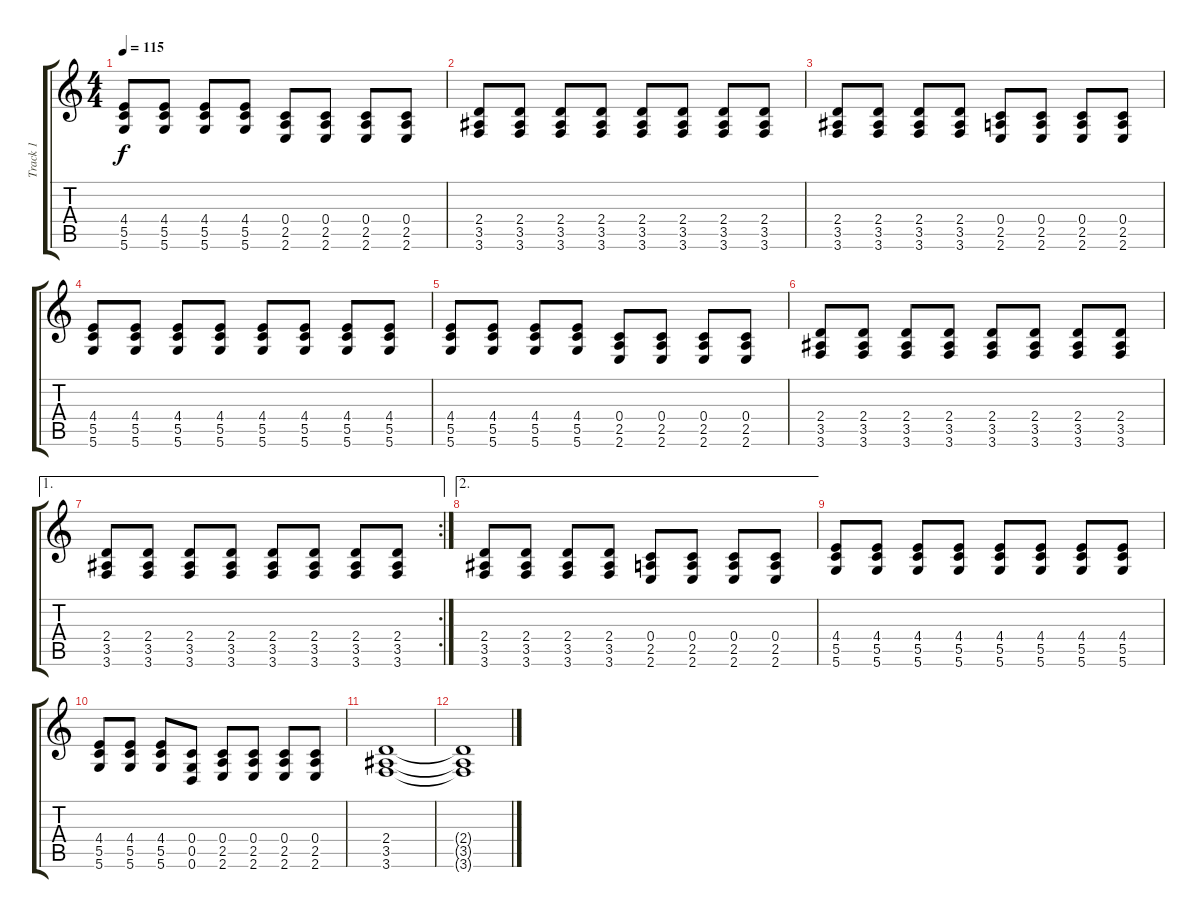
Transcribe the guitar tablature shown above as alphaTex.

\track ("Track 1" "Track 1") {instrument acousticguitarsteel}
\staff {score tabs}
\tuning (D4 A3 F3 C3 G2 D2) {hide}
\ts (4 4)
\tempo 115
\clef g2
\ks c
(4.4 5.5 5.6).8{dy f} (4.4 5.5 5.6).8 (4.4 5.5 5.6).8 (4.4 5.5 5.6).8 (0.4 2.5 2.6).8 (0.4 2.5 2.6).8 (0.4 2.5 2.6).8 (0.4 2.5 2.6).8 |
(2.4 3.5 3.6).8 (2.4 3.5 3.6).8 (2.4 3.5 3.6).8 (2.4 3.5 3.6).8 (2.4 3.5 3.6).8 (2.4 3.5 3.6).8 (2.4 3.5 3.6).8 (2.4 3.5 3.6).8 |
(2.4 3.5 3.6).8 (2.4 3.5 3.6).8 (2.4 3.5 3.6).8 (2.4 3.5 3.6).8 (0.4 2.5 2.6).8 (0.4 2.5 2.6).8 (0.4 2.5 2.6).8 (0.4 2.5 2.6).8 |
(4.4 5.5 5.6).8 (4.4 5.5 5.6).8 (4.4 5.5 5.6).8 (4.4 5.5 5.6).8 (4.4 5.5 5.6).8 (4.4 5.5 5.6).8 (4.4 5.5 5.6).8 (4.4 5.5 5.6).8 |
(4.4 5.5 5.6).8 (4.4 5.5 5.6).8 (4.4 5.5 5.6).8 (4.4 5.5 5.6).8 (0.4 2.5 2.6).8 (0.4 2.5 2.6).8 (0.4 2.5 2.6).8 (0.4 2.5 2.6).8 |
(2.4 3.5 3.6).8 (2.4 3.5 3.6).8 (2.4 3.5 3.6).8 (2.4 3.5 3.6).8 (2.4 3.5 3.6).8 (2.4 3.5 3.6).8 (2.4 3.5 3.6).8 (2.4 3.5 3.6).8 |
\ae 1
\rc 2
(2.4 3.5 3.6).8 (2.4 3.5 3.6).8 (2.4 3.5 3.6).8 (2.4 3.5 3.6).8 (2.4 3.5 3.6).8 (2.4 3.5 3.6).8 (2.4 3.5 3.6).8 (2.4 3.5 3.6).8 |
\ae 2
(2.4 3.5 3.6).8 (2.4 3.5 3.6).8 (2.4 3.5 3.6).8 (2.4 3.5 3.6).8 (0.4 2.5 2.6).8 (0.4 2.5 2.6).8 (0.4 2.5 2.6).8 (0.4 2.5 2.6).8 |
(4.4 5.5 5.6).8 (4.4 5.5 5.6).8 (4.4 5.5 5.6).8 (4.4 5.5 5.6).8 (4.4 5.5 5.6).8 (4.4 5.5 5.6).8 (4.4 5.5 5.6).8 (4.4 5.5 5.6).8 |
(4.4 5.5 5.6).8 (4.4 5.5 5.6).8 (4.4 5.5 5.6).8 (0.4 0.5 0.6).8 (0.4 2.5 2.6).8 (0.4 2.5 2.6).8 (0.4 2.5 2.6).8 (0.4 2.5 2.6).8 |
(2.4 3.5 3.6).1 |
(2.4{t} 3.5{t} 3.6{t}).1
